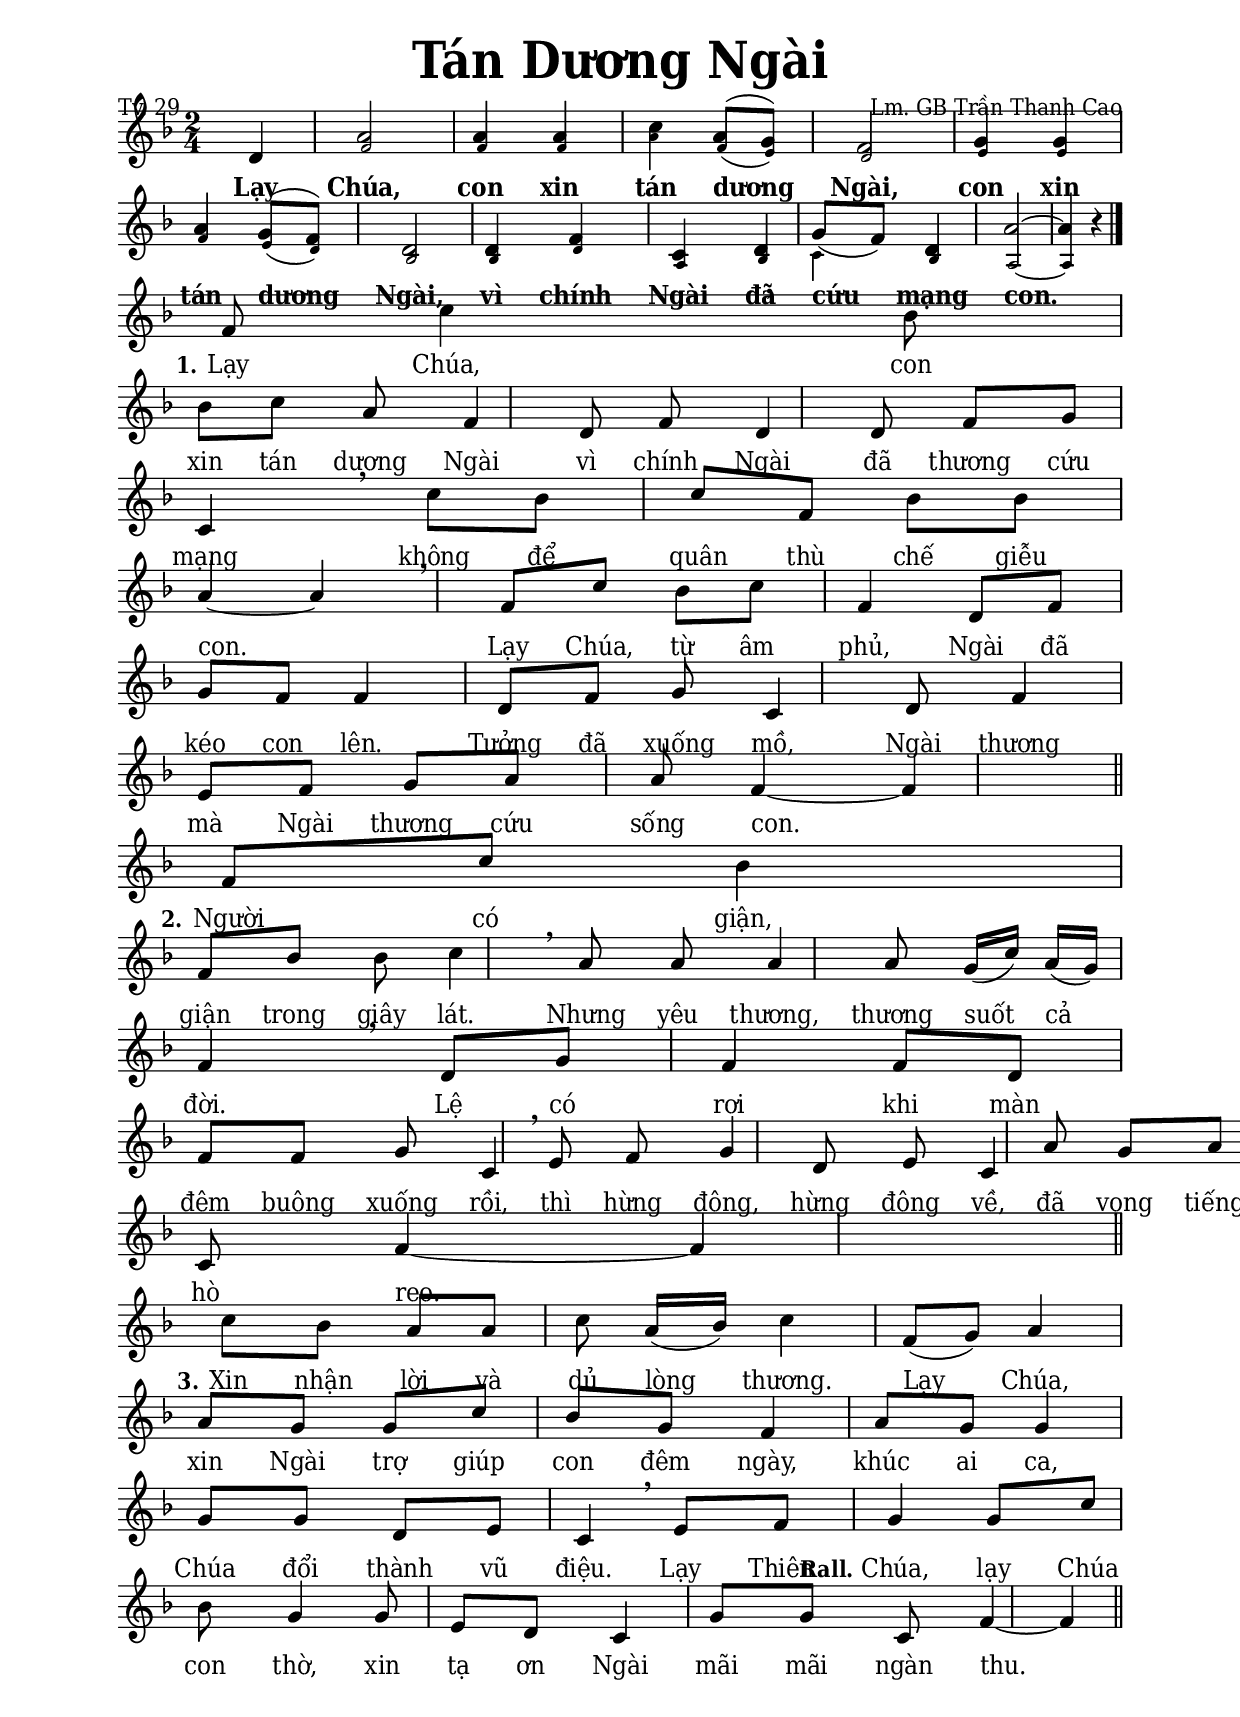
% Cài đặt chung
\version "2.22.1"
\include "english.ly"

\header {
  title = \markup { \fontsize #3 "Tán Dương Ngài" }
  poet = "Tv. 29"
  composer = "Lm. GB Trần Thanh Cao"
  %arranger = " "
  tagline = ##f
}

% Nhạc điệp khúc
nhacDiepKhucSop= \relative c' {
  <>^\markup { \halign #40 " " }
  \partial 4 d4 |
  a'2 |
  a4 a |
  c a8 _(g) |
  f2 |
  g4 g |
  a g8 _(f) |
  d2 |
  d4 f |
  c d |
  g8 _(f) d4 |
  a'2 ~ |
  a4 r \bar "|."
}

nhacDiepKhucBas = \relative c' {
  \partial 4 d4 |
  f2 |
  f4 f |
  a f8 ^(e) |
  d2 |
  e4 e |
  f e8 ^(d) |
  bf2 |
  bf4 d |
  a bf |
  c bf |
  a2 ~ |
  a4 r
}

% Nhạc phiên khúc
nhacPhienKhucMot = \relative c' {
  f8 c'4 \breathe
  bf8 bf c a f4 d8 f d4 d8 f g c,4 \breathe
  c'8 bf c f, bf bf a4 ~ a \breathe
  f8 c' bf c f,4 d8 f g f f4 d8 f g c,4
  d8 f4 e8 f g a a f4 ~ f \bar "||"
}

nhacPhienKhucHai = \relative c' {
  f8 c' bf4 f8 bf bf c4 \breathe
  a8 a a4 a8 g16 _([c]) a ([g]) f4 \breathe
  d8 g f4 f8 d f f g c,4 \breathe
  e8 f g4 d8 e c4 a'8 g a c, f4 ~ f \bar "||"
}

nhacPhienKhucBa = \relative c'' {
  c8 bf a a c a16 _([bf]) c4 f,8 ([g]) a4 a8 g g c bf g f4
  a8 g g4 g8 g d e c4 \breathe
  e8 f g4 g8 c bf g4 g8 e d c4
  g'8
  \tempo "Rall." g c, f4 ~ f \bar "||"
}

% Lời điệp khúc
loiDiepKhuc = \lyricmode {
  Lạy Chúa, con xin tán dương Ngài,
  con xin tán dương Ngài,
  vì chính Ngài đã cứu mạng con.
}

% Lời phiên khúc
loiPhienKhucMot = \lyricmode {
  \set stanza = #"1."
  Lạy Chúa, con xin tán dương Ngài
  vì chính Ngài đã thương cứu mạng
  không để quân thù chế giễu con.
  Lạy Chúa, từ âm phủ, Ngài đã kéo con lên.
  Tưởng đã xuống mồ,
  Ngài thương mà Ngài thương cứu sống con.
}

loiPhienKhucHai = \lyricmode {
  \set stanza = #"2."
  Người có giận, giận trong giây lát.
  Nhưng yêu thương, thương suốt cả đời.
  Lệ có rơi khi màn đêm buông xuống rồi,
  thì hừng đông, hừng đông về, đã vọng tiếng hò reo.
}

loiPhienKhucBa = \lyricmode {
  \set stanza = #"3."
  Xin nhận lời và dủ lòng thương.
  Lạy Chúa, xin Ngài trợ giúp con đêm ngày,
  khúc ai ca, Chúa đổi thành vũ điệu.
  Lạy Thiên Chúa, lạy Chúa con thờ,
  xin tạ ơn Ngài mãi mãi ngàn thu.
}


% Dàn trang
\paper {
  #(set-paper-size "a4")
  top-margin = 10\mm
  bottom-margin = 10\mm
  left-margin = 20\mm
  right-margin = 20\mm
  indent = #0
  #(define fonts
    (make-pango-font-tree
      "Deja Vu Serif Condensed"
      "Deja Vu Serif Condensed"
      "Deja Vu Serif Condensed"
      (/ 20 20)))
  page-count = #1
  system-system-spacing = #'((basic-distance . 11.5)
                             (minimum-distance . 11.5)
                             (padding . 1))
  score-system-spacing = #'((basic-distance . 11.5)
                             (minimum-distance . 11.5)
                             (padding . 1))
}

% Thiết lập tông và nhịp
TongNhip = { \key f \major \time 2/4 }

% Đổi kích thước nốt cho bè phụ
notBePhu =
#(define-music-function (font-size music) (number? ly:music?)
   (for-some-music
     (lambda (m)
       (if (music-is-of-type? m 'rhythmic-event)
           (begin
             (set! (ly:music-property m 'tweaks)
                   (cons `(font-size . ,font-size)
                         (ly:music-property m 'tweaks)))
             #t)
           #f))
     music)
   music)

\score {
  \new ChoirStaff <<
    \new Staff = diepKhuc \with {
        \consists "Merge_rests_engraver"
        %\magnifyStaff #(magstep +1)
        printPartCombineTexts = ##f
      }
      <<
      \new Voice \TongNhip \partCombine 
        \nhacDiepKhucSop
        \notBePhu -3 { \nhacDiepKhucBas }
      \new NullVoice = nhacThamChieu \nhacDiepKhucSop
      \new Lyrics \with {
          \override VerticalAxisGroup.
            nonstaff-relatedstaff-spacing.padding = #1
          \override VerticalAxisGroup.
            nonstaff-unrelatedstaff-spacing.padding = #1
        }
        \lyricsto nhacThamChieu \loiDiepKhuc
      >>
  >>
  \layout {
    \override Lyrics.LyricText.font-series = #'bold
    %\override Lyrics.LyricText.font-size = #+2
    \override Lyrics.LyricSpace.minimum-distance = #3.5
    \override Score.BarNumber.break-visibility = ##(#f #f #f)
    \override Score.SpacingSpanner.uniform-stretching = ##t
  }
}

\score {
  \new ChoirStaff <<
    \new Staff = phienKhuc \with {
        %\magnifyStaff #(magstep +1)
      }
      <<
      \new Voice = beSop {
        \key f \major \time 2/4 \nhacPhienKhucMot
      }
    >>
    \new Lyrics \with {
          \override VerticalAxisGroup.
            nonstaff-relatedstaff-spacing.padding = #1
          \override VerticalAxisGroup.
            nonstaff-unrelatedstaff-spacing.padding = #1
        }
        \lyricsto beSop \loiPhienKhucMot
  >>
  \layout {
    \override Staff.TimeSignature.transparent = ##t
    %\override Lyrics.LyricText.font-size = #+2
    \override Lyrics.LyricSpace.minimum-distance = #3.5
    \override Score.BarNumber.break-visibility = ##(#f #f #f)
    \override Score.SpacingSpanner.uniform-stretching = ##t
    \set Score.barAlways = ##t
    \set Score.defaultBarType = ""
  } 
}

\score {
  \new ChoirStaff <<
    \new Staff = phienKhuc \with {
        %\magnifyStaff #(magstep +1)
      }
      <<
      \new Voice = beSop {
        \key f \major \time 2/4 \nhacPhienKhucHai
      }
    >>
    \new Lyrics \with {
          \override VerticalAxisGroup.
            nonstaff-relatedstaff-spacing.padding = #1
          \override VerticalAxisGroup.
            nonstaff-unrelatedstaff-spacing.padding = #1
        }
        \lyricsto beSop \loiPhienKhucHai
  >>
  \layout {
    \override Staff.TimeSignature.transparent = ##t
    %\override Lyrics.LyricText.font-size = #+2
    \override Lyrics.LyricSpace.minimum-distance = #3
    \override Score.BarNumber.break-visibility = ##(#f #f #f)
    \override Score.SpacingSpanner.uniform-stretching = ##t
    \set Score.barAlways = ##t
    \set Score.defaultBarType = ""
  } 
}

\score {
  \new ChoirStaff <<
    \new Staff = phienKhuc \with {
        %\magnifyStaff #(magstep +1)
      }
      <<
      \new Voice = beSop {
        \key f \major \time 2/4 \nhacPhienKhucBa
      }
    >>
    \new Lyrics \with {
          \override VerticalAxisGroup.
            nonstaff-relatedstaff-spacing.padding = #1
          \override VerticalAxisGroup.
            nonstaff-unrelatedstaff-spacing.padding = #1
        }
        \lyricsto beSop \loiPhienKhucBa
  >>
  \layout {
    \override Staff.TimeSignature.transparent = ##t
    %\override Lyrics.LyricText.font-size = #+2
    \override Lyrics.LyricSpace.minimum-distance = #4.5
    \override Score.BarNumber.break-visibility = ##(#f #f #f)
    \override Score.SpacingSpanner.uniform-stretching = ##t
    \set Score.barAlways = ##t
    \set Score.defaultBarType = ""
  } 
}
